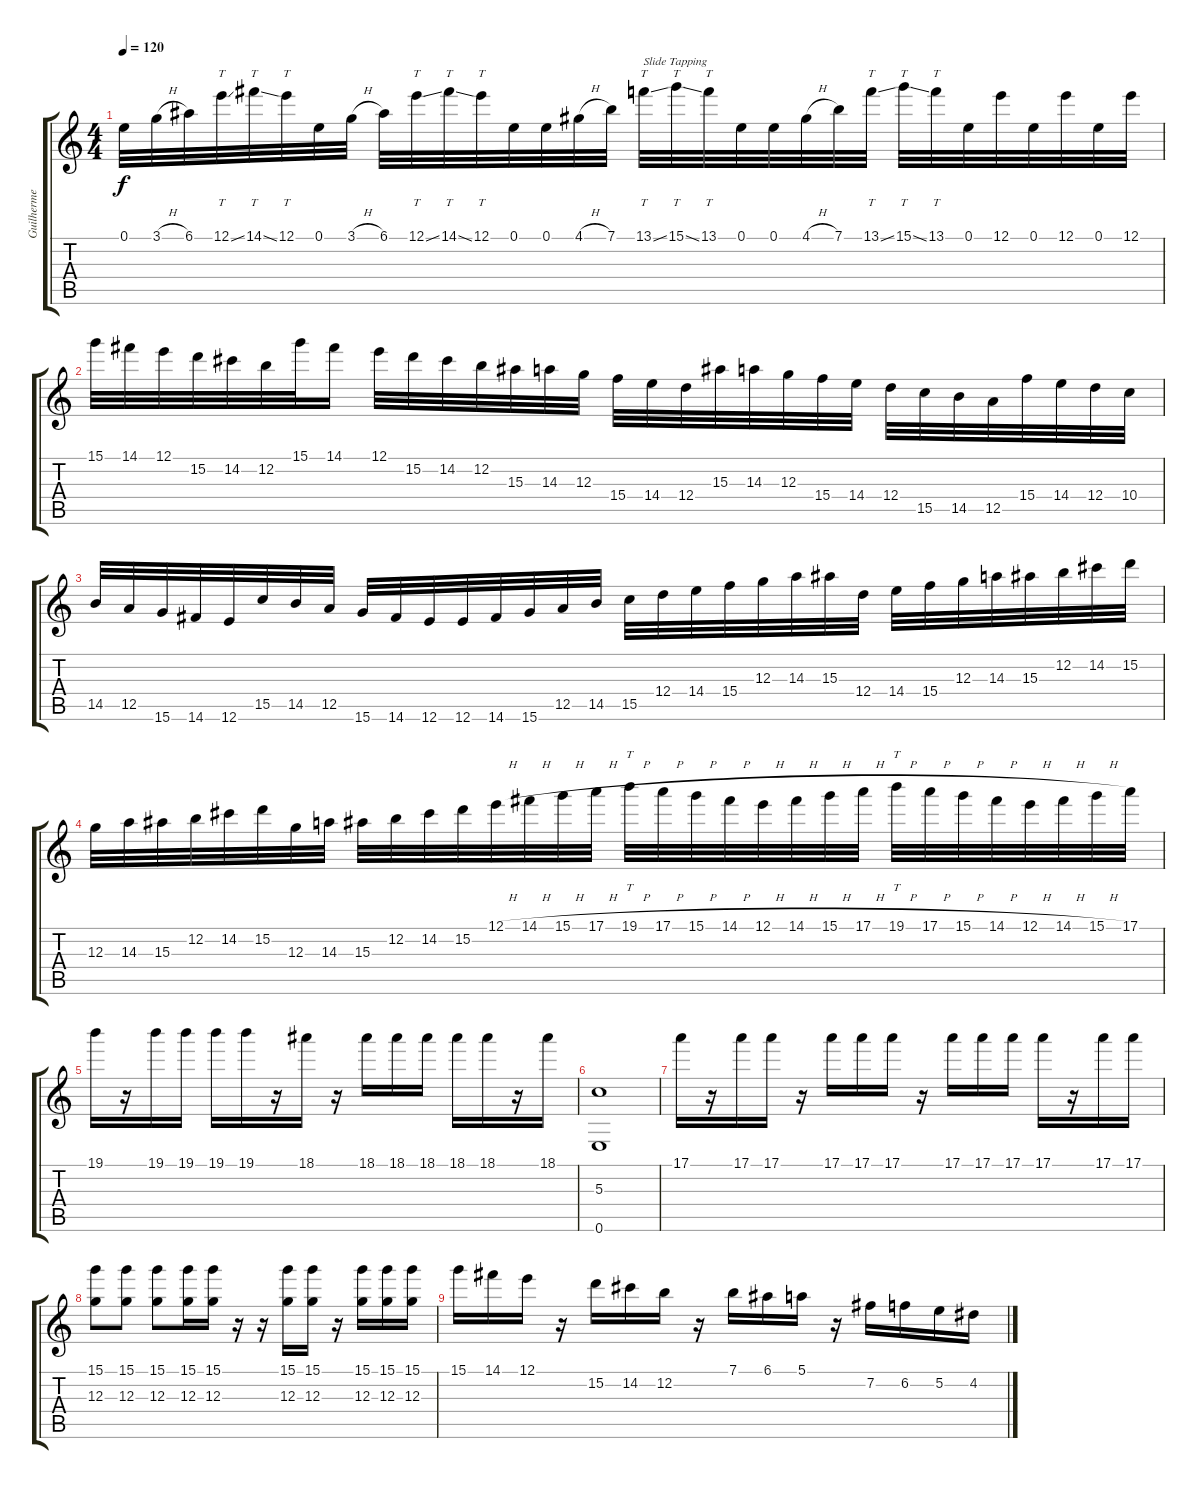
\track ("Guilherme Wallau" "Guilherme ") {instrument distortionguitar}
\staff {score tabs}
\tuning (E4 B3 G3 D3 A2 E2) {hide}
\ts (4 4)
\tempo 120
\clef g2
\ks c
0.1.32{dy f} 3.1{h}.32 6.1.32 12.1{ss}.32{tt} 14.1{ss}.32{tt} 12.1.32{tt} 0.1.32 3.1{h}.32 6.1.32 12.1{ss}.32{tt} 14.1{ss}.32{tt} 12.1.32{tt} 0.1.32 0.1.32 4.1{h}.32 7.1.32 13.1{ss}.32{tt txt "Slide Tapping"} 15.1{ss}.32{tt} 13.1.32{tt} 0.1.32 0.1.32 4.1{h}.32 7.1.32 13.1{ss}.32{tt} 15.1{ss}.32{tt} 13.1.32{tt} 0.1.32 12.1.32 0.1.32 12.1.32 0.1.32 12.1.32 |
15.1.32 14.1.32 12.1.32 15.2.32 14.2.32 12.2.32 15.1.32 14.1.16 12.1.32 15.2.32 14.2.32 12.2.32 15.3.32 14.3.32 12.3.32 15.4.32 14.4.32 12.4.32 15.3.32 14.3.32 12.3.32 15.4.32 14.4.32 12.4.32 15.5.32 14.5.32 12.5.32 15.4.32 14.4.32 12.4.32 10.4.32 |
14.5.32 12.5.32 15.6.32 14.6.32 12.6.32 15.5.32 14.5.32 12.5.32 15.6.32 14.6.32 12.6.32 12.6.32 14.6.32 15.6.32 12.5.32 14.5.32 15.5.32 12.4.32 14.4.32 15.4.32 12.3.32 14.3.32 15.3.32 12.4.32 14.4.32 15.4.32 12.3.32 14.3.32 15.3.32 12.2.32 14.2.32 15.2.32 |
12.3.32 14.3.32 15.3.32 12.2.32 14.2.32 15.2.32 12.3.32 14.3.32 15.3.32 12.2.32 14.2.32 15.2.32 12.1{h}.32 14.1{h}.32 15.1{h}.32 17.1{h}.32 19.1{h}.32{tt} 17.1{h}.32 15.1{h}.32 14.1{h}.32 12.1{h}.32 14.1{h}.32 15.1{h}.32 17.1{h}.32 19.1{h}.32{tt} 17.1{h}.32 15.1{h}.32 14.1{h}.32 12.1{h}.32 14.1{h}.32 15.1{h}.32 17.1.32 |
19.1.16 r.16 19.1.16 19.1.16 19.1.16 19.1.16 r.16 18.1.16 r.16 18.1.16 18.1.16 18.1.16 18.1.16 18.1.16 r.16 18.1.16 |
(5.3 0.6).1 |
17.1.16 r.16 17.1.16 17.1.16 r.16 17.1.16 17.1.16 17.1.16 r.16 17.1.16 17.1.16 17.1.16 17.1.16 r.16 17.1.16 17.1.16 |
(15.1 12.3).8 (15.1 12.3).8 (15.1 12.3).8 (15.1 12.3).16 (15.1 12.3).16 r.16 r.16 (15.1 12.3).16 (15.1 12.3).16 r.16 (15.1 12.3).16 (15.1 12.3).16 (15.1 12.3).16 |
15.1.16 14.1.16 12.1.16 r.16 15.2.16 14.2.16 12.2.16 r.16 7.1.16 6.1.16 5.1.16 r.16 7.2.16 6.2.16 5.2.16 4.2.16
